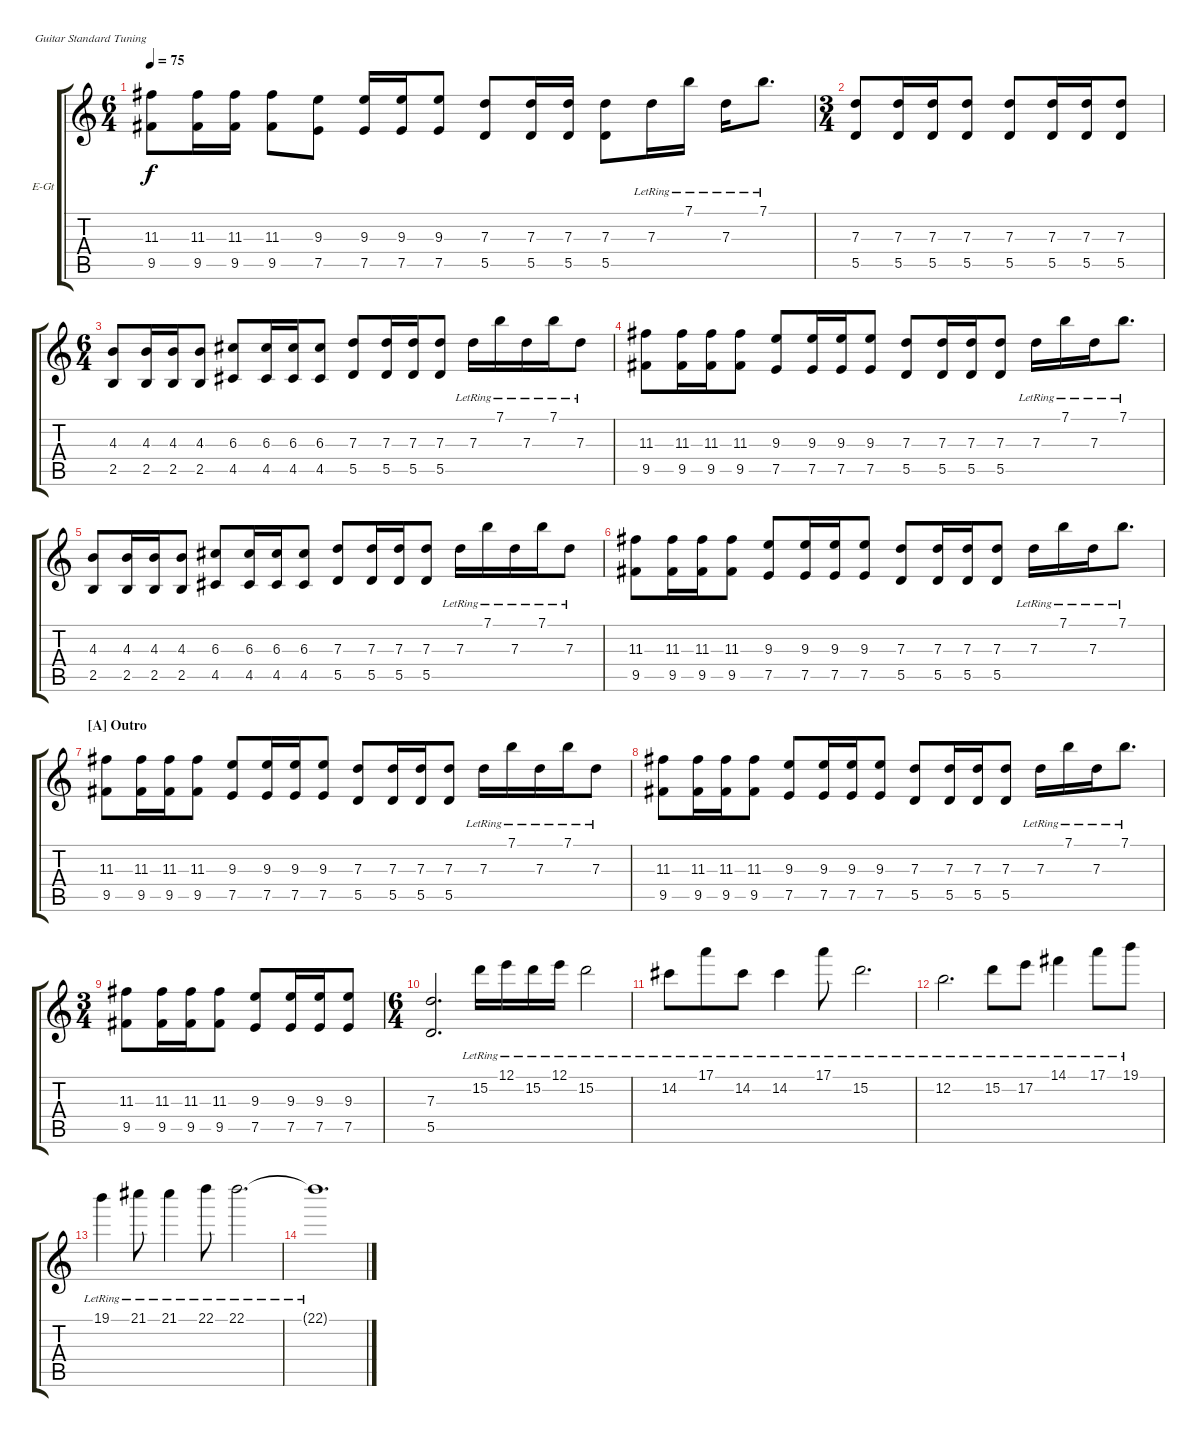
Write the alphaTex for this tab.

\defaultSystemsLayout 4
\bracketExtendMode groupsimilarinstruments
\firstSystemTrackNameOrientation horizontal
\otherSystemsTrackNameOrientation horizontal
\track ("L.Guitar" "E-Gt") {instrument electricguitarclean}
\staff {score tabs}
\tuning (E4 B3 G3 D3 A2 E2)
\ts (6 4)
\tempo 75
\clef g2
\ks c
(9.5 11.3).8{dy f} (9.5 11.3).16 (9.5 11.3).16 (9.5 11.3).8 (7.5 9.3).8 (7.5 9.3).16 (7.5 9.3).16 (7.5 9.3).8 (5.5 7.3).8 (5.5 7.3).16 (5.5 7.3).16 (5.5 7.3).8 7.3{lr}.16 7.1{lr}.16 7.3{lr}.16 7.1{lr}.8{d} |
\ts (3 4)
\beaming (8 3 3)
(5.5 7.3).8 (5.5 7.3).16 (5.5 7.3).16 (5.5 7.3).8 (5.5 7.3).8 (5.5 7.3).16 (5.5 7.3).16 (5.5 7.3).8 |
\ts (6 4)
\beaming (8 3 3 3 3)
(2.5 4.3).8 (2.5 4.3).16 (2.5 4.3).16 (2.5 4.3).8 (4.5 6.3).8 (4.5 6.3).16 (4.5 6.3).16 (4.5 6.3).8 (5.5 7.3).8 (5.5 7.3).16 (5.5 7.3).16 (5.5 7.3).8 7.3{lr}.16 7.1{lr}.16 7.3{lr}.16 7.1{lr}.16 7.3{lr}.8 |
(9.5 11.3).8 (9.5 11.3).16 (9.5 11.3).16 (9.5 11.3).8 (7.5 9.3).8 (7.5 9.3).16 (7.5 9.3).16 (7.5 9.3).8 (5.5 7.3).8 (5.5 7.3).16 (5.5 7.3).16 (5.5 7.3).8 7.3{lr}.16 7.1{lr}.16 7.3{lr}.16 7.1{lr}.8{d} |
(2.5 4.3).8 (2.5 4.3).16 (2.5 4.3).16 (2.5 4.3).8 (4.5 6.3).8 (4.5 6.3).16 (4.5 6.3).16 (4.5 6.3).8 (5.5 7.3).8 (5.5 7.3).16 (5.5 7.3).16 (5.5 7.3).8 7.3{lr}.16 7.1{lr}.16 7.3{lr}.16 7.1{lr}.16 7.3{lr}.8 |
(9.5 11.3).8 (9.5 11.3).16 (9.5 11.3).16 (9.5 11.3).8 (7.5 9.3).8 (7.5 9.3).16 (7.5 9.3).16 (7.5 9.3).8 (5.5 7.3).8 (5.5 7.3).16 (5.5 7.3).16 (5.5 7.3).8 7.3{lr}.16 7.1{lr}.16 7.3{lr}.16 7.1{lr}.8{d} |
\section ("A" "Outro")
(9.5 11.3).8 (9.5 11.3).16 (9.5 11.3).16 (9.5 11.3).8 (7.5 9.3).8 (7.5 9.3).16 (7.5 9.3).16 (7.5 9.3).8 (5.5 7.3).8 (5.5 7.3).16 (5.5 7.3).16 (5.5 7.3).8 7.3{lr}.16 7.1{lr}.16 7.3{lr}.16 7.1{lr}.16 7.3{lr}.8 |
(9.5 11.3).8 (9.5 11.3).16 (9.5 11.3).16 (9.5 11.3).8 (7.5 9.3).8 (7.5 9.3).16 (7.5 9.3).16 (7.5 9.3).8 (5.5 7.3).8 (5.5 7.3).16 (5.5 7.3).16 (5.5 7.3).8 7.3{lr}.16 7.1{lr}.16 7.3{lr}.16 7.1{lr}.8{d} |
\ts (3 4)
\beaming (8 3 3 3 3)
(9.5 11.3).8 (9.5 11.3).16 (9.5 11.3).16 (9.5 11.3).8 (7.5 9.3).8 (7.5 9.3).16 (7.5 9.3).16 (7.5 9.3).8 |
\ts (6 4)
\beaming (8 3 3 3 3)
(5.5 7.3).2{d} 15.2{lr}.16 12.1{lr}.16 15.2{lr}.16 12.1{lr}.16 15.2{lr}.2 |
14.2{lr}.8 17.1{lr}.8 14.2{lr}.8 14.2{lr}.4 17.1{lr}.8 15.2{lr}.2{d} |
12.2{lr}.2{d} 15.2{lr}.8 17.2{lr}.8 14.1{lr}.4 17.1{lr}.8 19.1{lr}.8 |
19.1{lr}.4 21.1{lr}.8 21.1{lr}.4 22.1{lr}.8 22.1{lr}.2{d} |
22.1{lr t}.1{d}
